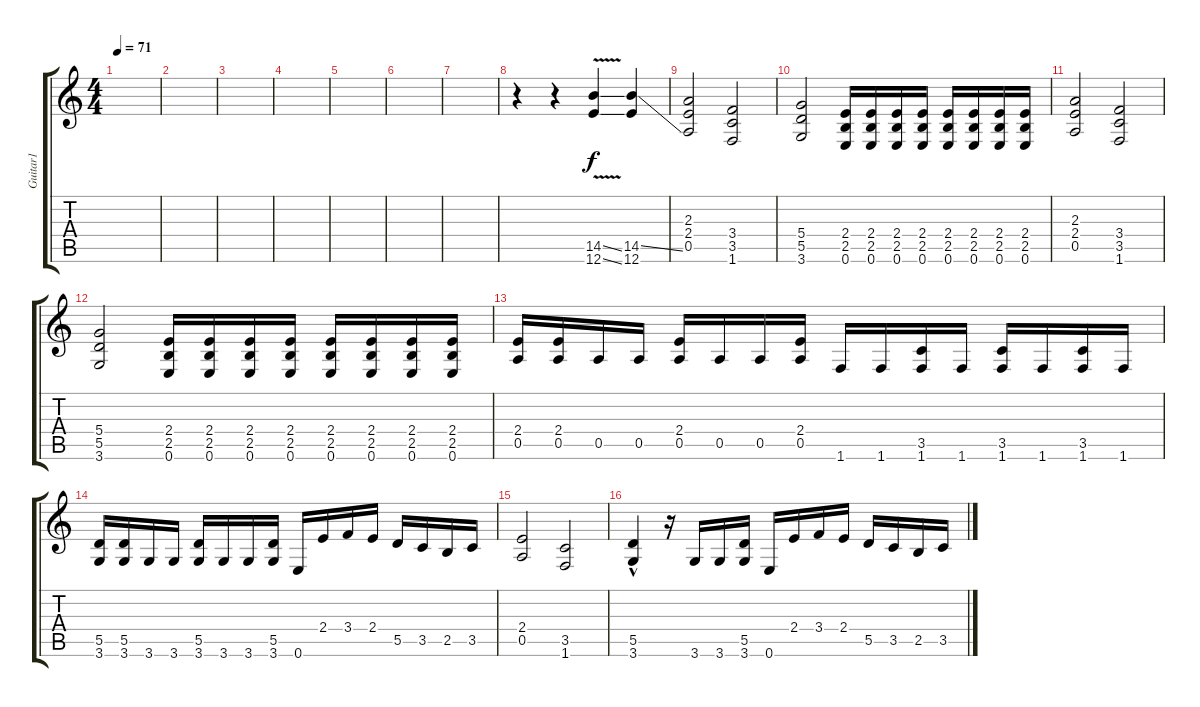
\track ("Guitar1" "Guitar1") {instrument overdrivenguitar}
\staff {score tabs}
\tuning (E4 B3 G3 D3 A2 E2) {hide}
\ts (4 4)
\tempo 71
\clef g2
\ks c
|
|
|
|
|
|
|
r.4 r.4 (14.5{v ss} 12.6{v ss}).4 (14.5{ss} 12.6).4 |
(2.3 2.4 0.5).2 (3.4 3.5 1.6).2 |
(5.4 5.5 3.6).2 (2.4 2.5 0.6).16 (2.4 2.5 0.6).16 (2.4 2.5 0.6).16 (2.4 2.5 0.6).16 (2.4 2.5 0.6).16 (2.4 2.5 0.6).16 (2.4 2.5 0.6).16 (2.4 2.5 0.6).16 |
(2.3 2.4 0.5).2 (3.4 3.5 1.6).2 |
(5.4 5.5 3.6).2 (2.4 2.5 0.6).16 (2.4 2.5 0.6).16 (2.4 2.5 0.6).16 (2.4 2.5 0.6).16 (2.4 2.5 0.6).16 (2.4 2.5 0.6).16 (2.4 2.5 0.6).16 (2.4 2.5 0.6).16 |
(2.4 0.5).16 (2.4 0.5).16 0.5.16 0.5.16 (2.4 0.5).16 0.5.16 0.5.16 (2.4 0.5).16 1.6.16 1.6.16 (3.5 1.6).16 1.6.16 (3.5 1.6).16 1.6.16 (3.5 1.6).16 1.6.16 |
(5.5 3.6).16 (5.5 3.6).16 3.6.16 3.6.16 (5.5 3.6).16 3.6.16 3.6.16 (5.5 3.6).16 0.6.16 2.4.16 3.4.16 2.4.16 5.5.16 3.5.16 2.5.16 3.5.16 |
(2.4 0.5).2 (3.5 1.6).2 |
(5.5{hac} 3.6).4 r.16 3.6.16 3.6.16 (5.5 3.6).16 0.6.16 2.4.16 3.4.16 2.4.16 5.5.16 3.5.16 2.5.16 3.5.16
